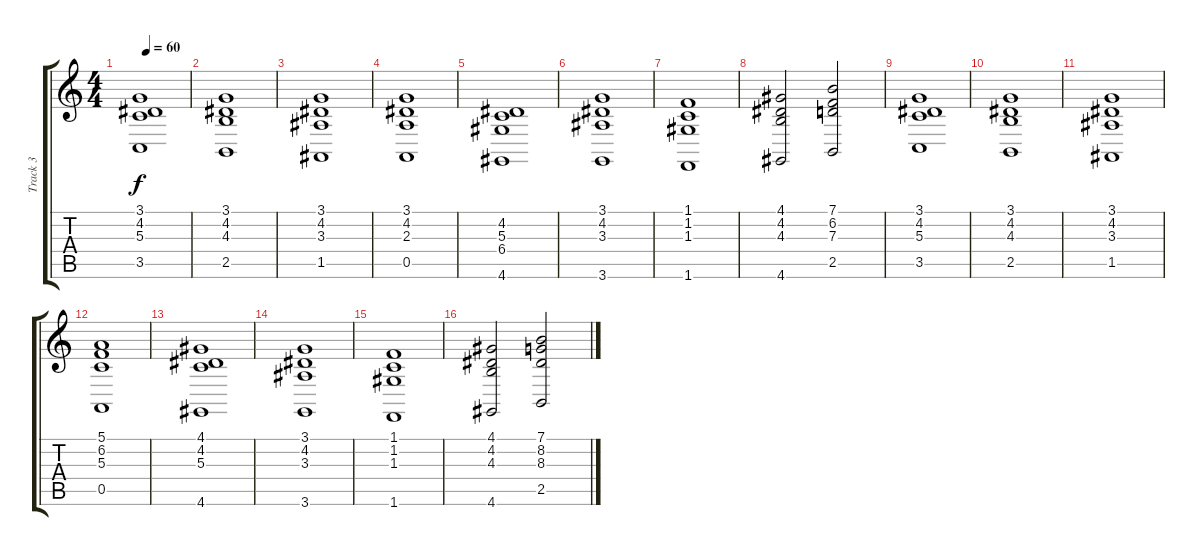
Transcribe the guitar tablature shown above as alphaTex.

\track ("Track 3" "Track 3") {instrument pad2warm}
\staff {score tabs}
\tuning (E4 B3 G3 D3 A2 E2) {hide}
\ts (4 4)
\tempo 60
\clef g2
\ks c
(3.1 4.2 5.3 3.5).1{dy f instrument pad2warm} |
(3.1 4.2 4.3 2.5).1 |
(3.1 4.2 3.3 1.5).1 |
(3.1 4.2 2.3 0.5).1 |
(4.2 5.3 6.4 4.6).1 |
(3.1 4.2 3.3 3.6).1 |
(1.1 1.2 1.3 1.6).1 |
(4.1 4.2 4.3 4.6).2 (7.1 6.2 7.3 2.5).2 |
(3.1 4.2 5.3 3.5).1 |
(3.1 4.2 4.3 2.5).1 |
(3.1 4.2 3.3 1.5).1 |
(5.1 6.2 5.3 0.5).1 |
(4.1 4.2 5.3 4.6).1 |
(3.1 4.2 3.3 3.6).1 |
(1.1 1.2 1.3 1.6).1 |
(4.1 4.2 4.3 4.6).2 (7.1 8.2 8.3 2.5).2
